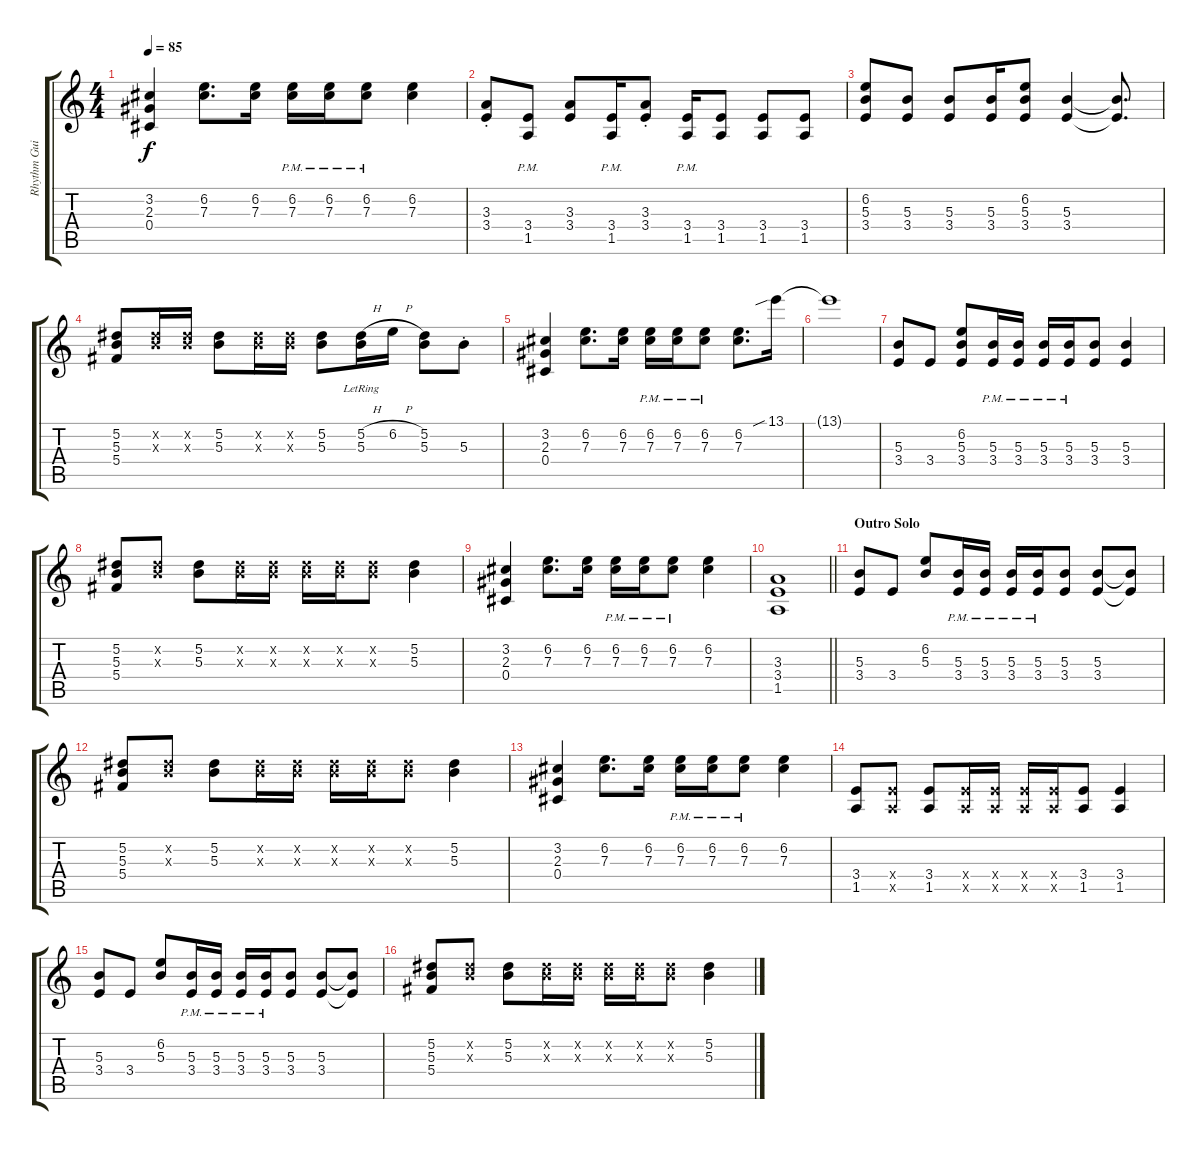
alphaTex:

\track ("Rhythm Guitar" "Rhythm Gui") {instrument overdrivenguitar}
\staff {score tabs}
\tuning (Eb4 Bb3 Gb3 Db3 Ab2 Eb2) {hide}
\ts (4 4)
\tempo 85
\clef g2
\ks c
(3.2 2.3 0.4).4{dy f} (6.2 7.3).8{d} (6.2 7.3).16 (6.2{pm} 7.3{pm}).16 (6.2{pm} 7.3{pm}).16 (6.2{pm} 7.3{pm}).8 (6.2 7.3).4 |
(3.3{st} 3.4{st}).8 (3.4{pm} 1.5).8 (3.3 3.4).8 (3.4{pm} 1.5).16 (3.3 3.4{st}).8 (3.4{pm} 1.5).16 (3.4 1.5).8 (3.4 1.5).8 (3.4 1.5).8 |
(6.2 5.3 3.4).8 (5.3 3.4).8 (5.3 3.4).8 (5.3 3.4).16 (6.2 5.3 3.4).8 (5.3 3.4).4 (5.3{t} 3.4{t}).8{d} |
(5.2 5.3 5.4).8 (5.2{x} 5.3{x}).16 (5.2{x} 5.3{x}).16 (5.2 5.3).8 (5.2{x} 5.3{x}).16 (5.2{x} 5.3{x}).16 (5.2 5.3).8 (5.2{h} 5.3{lr}).16 6.2{h}.16 (5.2 5.3).8 5.3{st}.8 |
(3.2 2.3 0.4).4 (6.2 7.3).8{d} (6.2 7.3).16 (6.2{pm} 7.3{pm}).16 (6.2{pm} 7.3{pm}).16 (6.2{pm} 7.3{pm}).8 (6.2 7.3).8{d} 13.1{sib}.16 |
13.1{t}.1 |
(5.3 3.4).8 3.4.8 (6.2 5.3 3.4).8 (5.3{pm} 3.4{pm}).16 (5.3{pm} 3.4{pm}).16 (5.3{pm} 3.4{pm}).16 (5.3{pm} 3.4{pm}).16 (5.3 3.4).8 (5.3 3.4).4 |
(5.2 5.3 5.4).8 (5.2{x} 5.3{x}).8 (5.2 5.3).8 (5.2{x} 5.3{x}).16 (5.2{x} 5.3{x}).16 (5.2{x} 5.3{x}).16 (5.2{x} 5.3{x}).16 (5.2{x} 5.3{x}).8 (5.2 5.3).4 |
(3.2 2.3 0.4).4 (6.2 7.3).8{d} (6.2 7.3).16 (6.2{pm} 7.3{pm}).16 (6.2{pm} 7.3{pm}).16 (6.2{pm} 7.3{pm}).8 (6.2 7.3).4 |
\barLineRight lightlight
(3.3 3.4 1.5).1 |
\section ("" "Outro Solo")
(5.3 3.4).8 3.4.8 (6.2 5.3).8 (5.3{pm} 3.4{pm}).16 (5.3{pm} 3.4{pm}).16 (5.3{pm} 3.4{pm}).16 (5.3{pm} 3.4{pm}).16 (5.3 3.4).8 (5.3 3.4).8 (5.3{t} 3.4{t}).8 |
(5.2 5.3 5.4).8 (5.2{x} 5.3{x}).8 (5.2 5.3).8 (5.2{x} 5.3{x}).16 (5.2{x} 5.3{x}).16 (5.2{x} 5.3{x}).16 (5.2{x} 5.3{x}).16 (5.2{x} 5.3{x}).8 (5.2 5.3).4 |
(3.2 2.3 0.4).4 (6.2 7.3).8{d} (6.2 7.3).16 (6.2{pm} 7.3{pm}).16 (6.2{pm} 7.3{pm}).16 (6.2{pm} 7.3{pm}).8 (6.2 7.3).4 |
(3.4 1.5).8 (3.4{x} 1.5{x}).8 (3.4 1.5).8 (3.4{x} 1.5{x}).16 (3.4{x} 1.5{x}).16 (3.4{x} 1.5{x}).16 (3.4{x} 1.5{x}).16 (3.4 1.5).8 (3.4 1.5).4 |
(5.3 3.4).8 3.4.8 (6.2 5.3).8 (5.3{pm} 3.4{pm}).16 (5.3{pm} 3.4{pm}).16 (5.3{pm} 3.4{pm}).16 (5.3{pm} 3.4{pm}).16 (5.3 3.4).8 (5.3 3.4).8 (5.3{t} 3.4{t}).8 |
(5.2 5.3 5.4).8 (5.2{x} 5.3{x}).8 (5.2 5.3).8 (5.2{x} 5.3{x}).16 (5.2{x} 5.3{x}).16 (5.2{x} 5.3{x}).16 (5.2{x} 5.3{x}).16 (5.2{x} 5.3{x}).8 (5.2 5.3).4
